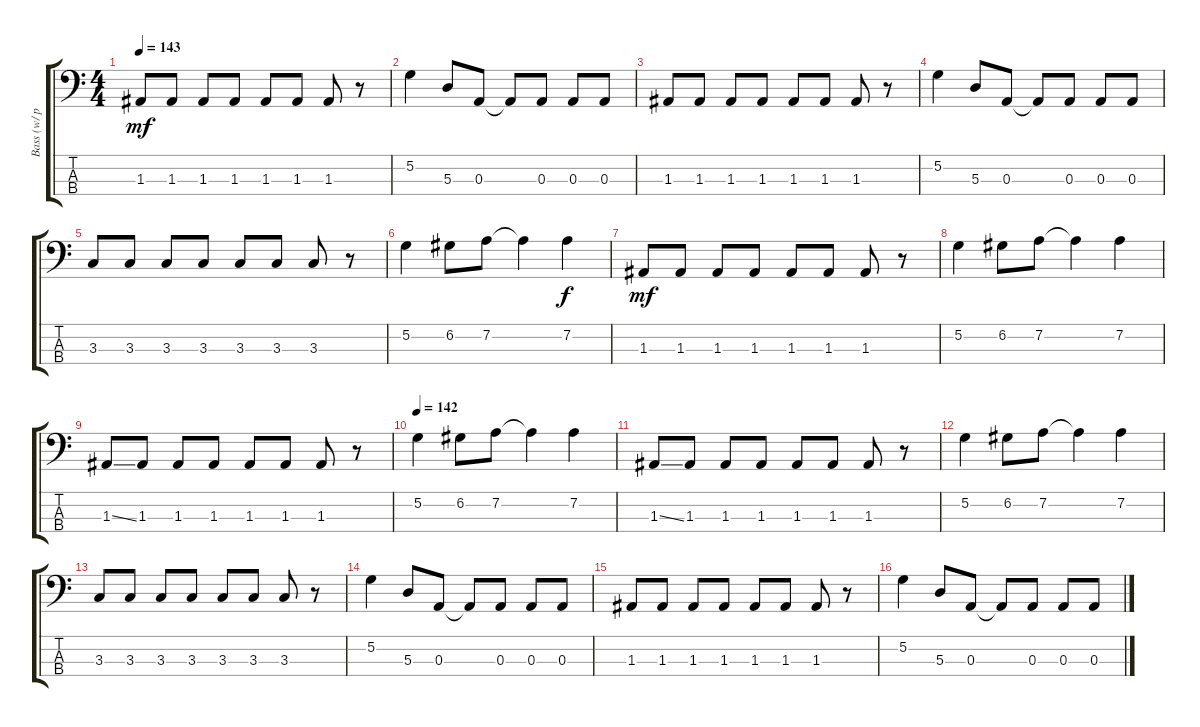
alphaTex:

\track ("Bass (w/ pick)" "Bass (w/ p") {instrument electricbassfinger}
\staff {score tabs}
\tuning (G2 D2 A1 E1) {hide}
\ts (4 4)
\tempo 143
\clef f4
\ks c
1.3.8{dy mf} 1.3.8 1.3.8 1.3.8 1.3.8 1.3.8 1.3.8 r.8 |
5.2.4 5.3.8 0.3.8 0.3{t}.8 0.3.8 0.3.8 0.3.8 |
1.3.8 1.3.8 1.3.8 1.3.8 1.3.8 1.3.8 1.3.8 r.8 |
5.2.4 5.3.8 0.3.8 0.3{t}.8 0.3.8 0.3.8 0.3.8 |
3.3.8 3.3.8 3.3.8 3.3.8 3.3.8 3.3.8 3.3.8 r.8 |
5.2.4 6.2.8 7.2.8 7.2{t}.4 7.2.4{dy f} |
1.3.8{dy mf} 1.3.8 1.3.8 1.3.8 1.3.8 1.3.8 1.3.8 r.8 |
5.2.4 6.2.8 7.2.8 7.2{t}.4 7.2.4 |
1.3{ss}.8 1.3.8 1.3.8 1.3.8 1.3.8 1.3.8 1.3.8 r.8 |
\tempo 142
5.2.4 6.2.8 7.2.8 7.2{t}.4 7.2.4 |
1.3{ss}.8 1.3.8 1.3.8 1.3.8 1.3.8 1.3.8 1.3.8 r.8 |
5.2.4 6.2.8 7.2.8 7.2{t}.4 7.2.4 |
3.3.8 3.3.8 3.3.8 3.3.8 3.3.8 3.3.8 3.3.8 r.8 |
5.2.4 5.3.8 0.3.8 0.3{t}.8 0.3.8 0.3.8 0.3.8 |
1.3.8 1.3.8 1.3.8 1.3.8 1.3.8 1.3.8 1.3.8 r.8 |
5.2.4 5.3.8 0.3.8 0.3{t}.8 0.3.8 0.3.8 0.3.8
